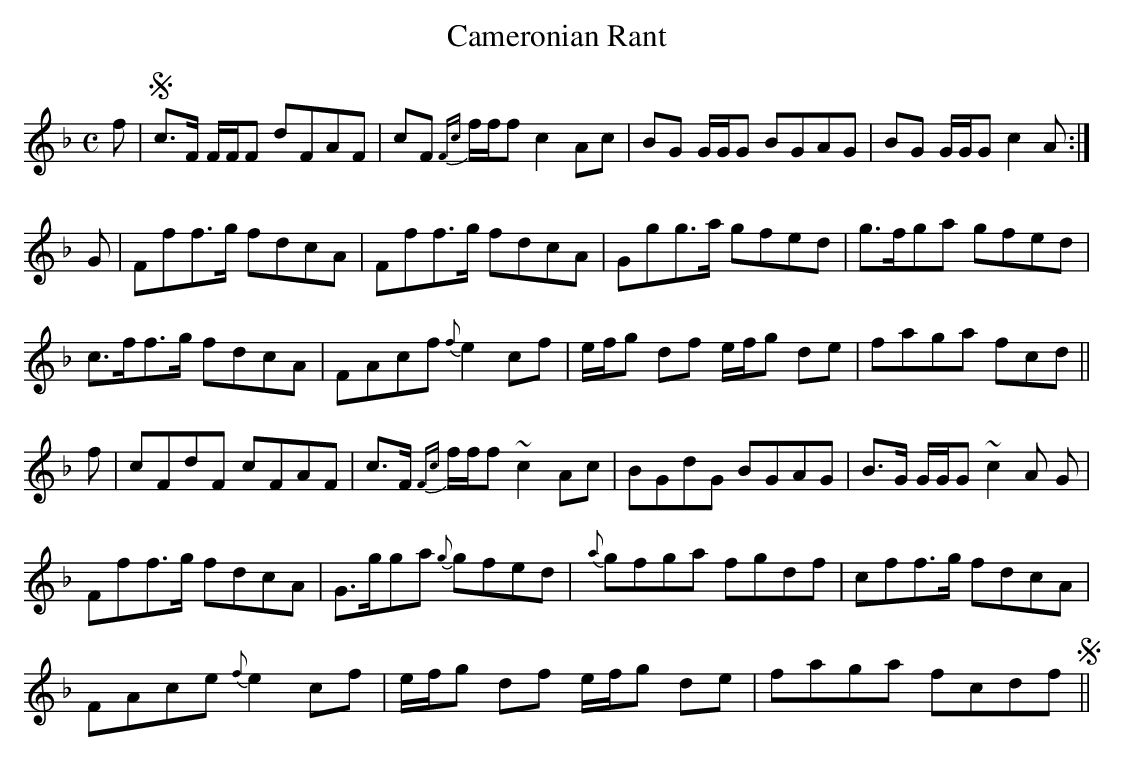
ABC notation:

X:1
T:Cameronian Rant
M:C
L:1/8
K:F
f|Sc>F F/F/F dFAF|cF {Fc}f/f/f c2 Ac|BG G/G/G BGAG|BG G/G/G c2A:|
G|Fff>g fdcA|Fff>g fdcA|Ggg>a gfed|g>fga gfed|
c>ff>g fdcA|FAcf {f}e2 cf|e/f/g df e/f/g de|faga fcd||
f|cFdF cFAF|c>F {Fc}f/f/f ~c2 Ac|BGdG BGAG|B>G G/G/G ~c2 A G|
Fff>g fdcA|G>gga {g}gfed|{a}gfga fgdf|cff>g fdcA|
FAce {f}e2 cf|e/f/g df e/f/g de|faga fcdfS||
